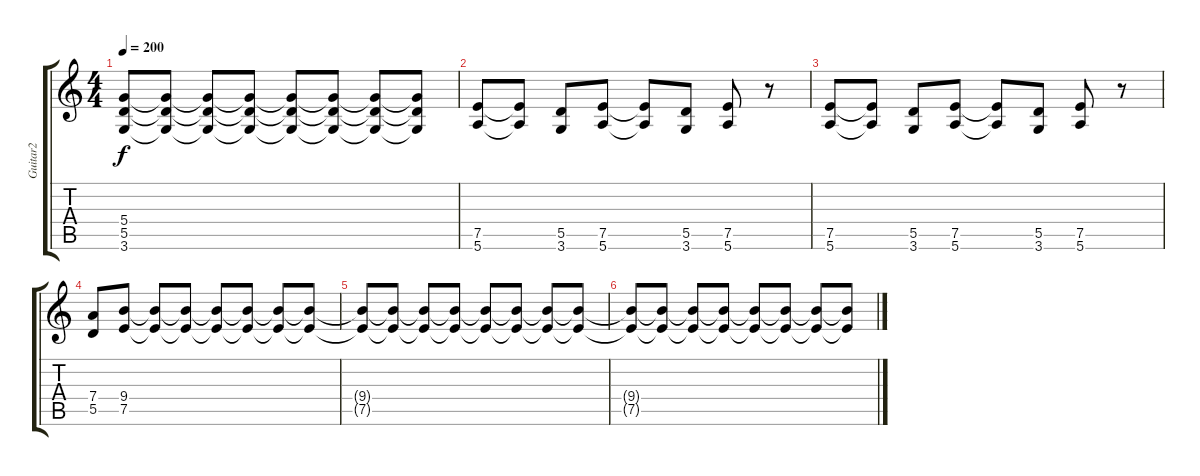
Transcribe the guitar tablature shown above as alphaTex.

\track ("Guitar2" "Guitar2") {instrument distortionguitar}
\staff {score tabs}
\tuning (E4 B3 G3 D3 A2 E2) {hide}
\ts (4 4)
\tempo 200
\clef g2
\ks c
(5.4 5.5 3.6).8{dy f} (5.4{t} 5.5{t} 3.6{t}).8 (5.4{t} 5.5{t} 3.6{t}).8 (5.4{t} 5.5{t} 3.6{t}).8 (5.4{t} 5.5{t} 3.6{t}).8 (5.4{t} 5.5{t} 3.6{t}).8 (5.4{t} 5.5{t} 3.6{t}).8 (5.4{t} 5.5{t} 3.6{t}).8 |
(7.5 5.6).8 (7.5{t} 5.6{t}).8 (5.5 3.6).8 (7.5 5.6).8 (7.5{t} 5.6{t}).8 (5.5 3.6).8 (7.5 5.6).8 r.8 |
(7.5 5.6).8 (7.5{t} 5.6{t}).8 (5.5 3.6).8 (7.5 5.6).8 (7.5{t} 5.6{t}).8 (5.5 3.6).8 (7.5 5.6).8 r.8 |
(7.4 5.5).8 (9.4 7.5).8 (9.4{t} 7.5{t}).8 (9.4{t} 7.5{t}).8 (9.4{t} 7.5{t}).8 (9.4{t} 7.5{t}).8 (9.4{t} 7.5{t}).8 (9.4{t} 7.5{t}).8 |
(9.4{t} 7.5{t}).8 (9.4{t} 7.5{t}).8 (9.4{t} 7.5{t}).8 (9.4{t} 7.5{t}).8 (9.4{t} 7.5{t}).8 (9.4{t} 7.5{t}).8 (9.4{t} 7.5{t}).8 (9.4{t} 7.5{t}).8 |
(9.4{t} 7.5{t}).8 (9.4{t} 7.5{t}).8 (9.4{t} 7.5{t}).8 (9.4{t} 7.5{t}).8 (9.4{t} 7.5{t}).8 (9.4{t} 7.5{t}).8 (9.4{t} 7.5{t}).8 (9.4{t} 7.5{t}).8
